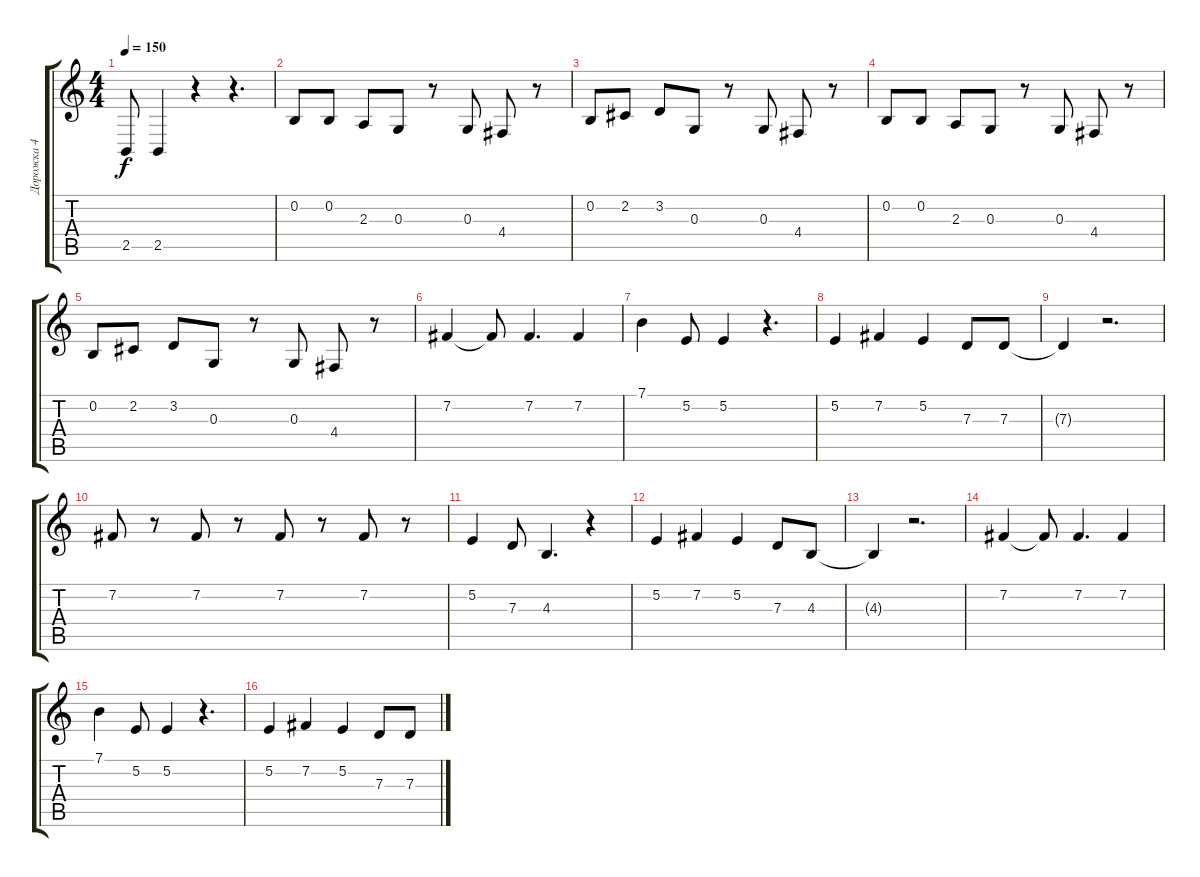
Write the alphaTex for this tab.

\track ("Дорожка 4" "Дорожка 4") {instrument flute}
\staff {score tabs}
\tuning (E4 B3 G3 D3 A2 E2) {hide}
\ts (4 4)
\tempo 150
\clef g2
\ks c
2.5.8{dy f} 2.5.4 r.4 r.4{d} |
0.2.8 0.2.8 2.3.8 0.3.8 r.8 0.3.8 4.4.8 r.8 |
0.2.8 2.2.8 3.2.8 0.3.8 r.8 0.3.8 4.4.8 r.8 |
0.2.8 0.2.8 2.3.8 0.3.8 r.8 0.3.8 4.4.8 r.8 |
0.2.8 2.2.8 3.2.8 0.3.8 r.8 0.3.8 4.4.8 r.8 |
7.2.4 7.2{t}.8 7.2.4{d} 7.2.4 |
7.1.4 5.2.8 5.2.4 r.4{d} |
5.2.4 7.2.4 5.2.4 7.3.8 7.3.8 |
7.3{t}.4 r.2{d} |
7.2.8 r.8 7.2.8 r.8 7.2.8 r.8 7.2.8 r.8 |
5.2.4 7.3.8 4.3.4{d} r.4 |
5.2.4 7.2.4 5.2.4 7.3.8 4.3.8 |
4.3{t}.4 r.2{d} |
7.2.4 7.2{t}.8 7.2.4{d} 7.2.4 |
7.1.4 5.2.8 5.2.4 r.4{d} |
5.2.4 7.2.4 5.2.4 7.3.8 7.3.8
